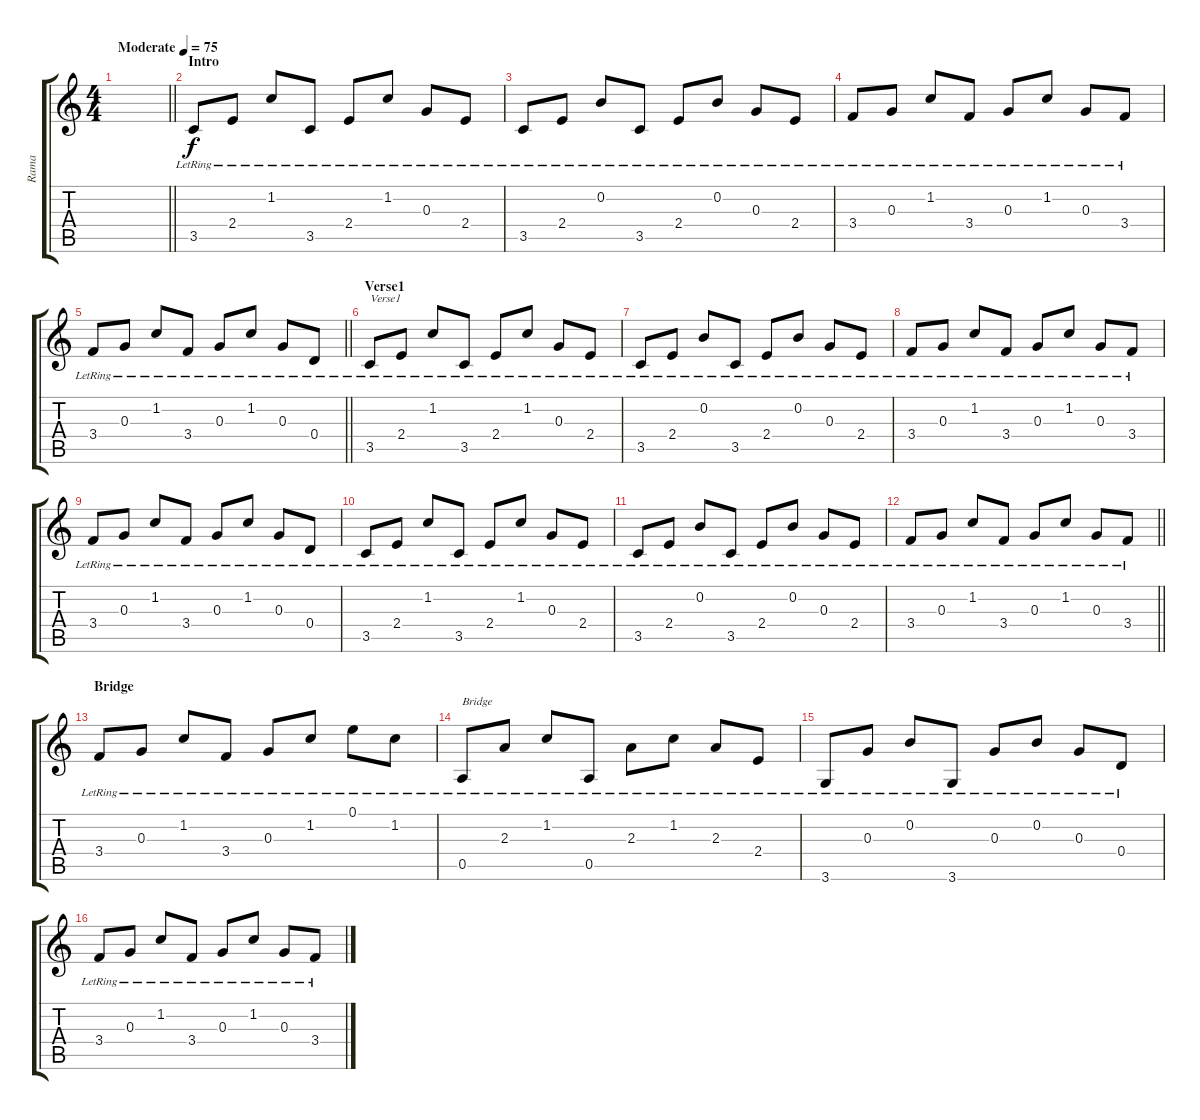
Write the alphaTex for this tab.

\track ("Rama" "Rama") {instrument electricguitarclean}
\staff {score tabs}
\tuning (E4 B3 G3 D3 A2 E2) {hide}
\ts (4 4)
\tempo (75 "Moderate")
\clef g2
\barLineRight lightlight
\ks c
|
\section ("" "Intro")
3.5{lr}.8 2.4{lr}.8 1.2{lr}.8 3.5{lr}.8 2.4{lr}.8 1.2{lr}.8 0.3{lr}.8 2.4{lr}.8 |
3.5{lr}.8 2.4{lr}.8 0.2{lr}.8 3.5{lr}.8 2.4{lr}.8 0.2{lr}.8 0.3{lr}.8 2.4{lr}.8 |
3.4{lr}.8 0.3{lr}.8 1.2{lr}.8 3.4{lr}.8 0.3{lr}.8 1.2{lr}.8 0.3{lr}.8 3.4{lr}.8 |
\barLineRight lightlight
3.4{lr}.8 0.3{lr}.8 1.2{lr}.8 3.4{lr}.8 0.3{lr}.8 1.2{lr}.8 0.3{lr}.8 0.4{lr}.8 |
\section ("" "Verse1")
3.5{lr}.8{txt "Verse1"} 2.4{lr}.8 1.2{lr}.8 3.5{lr}.8 2.4{lr}.8 1.2{lr}.8 0.3{lr}.8 2.4{lr}.8 |
3.5{lr}.8 2.4{lr}.8 0.2{lr}.8 3.5{lr}.8 2.4{lr}.8 0.2{lr}.8 0.3{lr}.8 2.4{lr}.8 |
3.4{lr}.8 0.3{lr}.8 1.2{lr}.8 3.4{lr}.8 0.3{lr}.8 1.2{lr}.8 0.3{lr}.8 3.4{lr}.8 |
3.4{lr}.8 0.3{lr}.8 1.2{lr}.8 3.4{lr}.8 0.3{lr}.8 1.2{lr}.8 0.3{lr}.8 0.4{lr}.8 |
3.5{lr}.8 2.4{lr}.8 1.2{lr}.8 3.5{lr}.8 2.4{lr}.8 1.2{lr}.8 0.3{lr}.8 2.4{lr}.8 |
3.5{lr}.8 2.4{lr}.8 0.2{lr}.8 3.5{lr}.8 2.4{lr}.8 0.2{lr}.8 0.3{lr}.8 2.4{lr}.8 |
\barLineRight lightlight
3.4{lr}.8 0.3{lr}.8 1.2{lr}.8 3.4{lr}.8 0.3{lr}.8 1.2{lr}.8 0.3{lr}.8 3.4{lr}.8 |
\section ("" "Bridge")
3.4{lr}.8 0.3{lr}.8 1.2{lr}.8 3.4{lr}.8 0.3{lr}.8 1.2{lr}.8 0.1{lr}.8 1.2{lr}.8 |
0.5{lr}.8{txt "Bridge"} 2.3{lr}.8 1.2{lr}.8 0.5{lr}.8 2.3{lr}.8 1.2{lr}.8 2.3{lr}.8 2.4{lr}.8 |
3.6{lr}.8 0.3{lr}.8 0.2{lr}.8 3.6{lr}.8 0.3{lr}.8 0.2{lr}.8 0.3{lr}.8 0.4{lr}.8 |
3.4{lr}.8 0.3{lr}.8 1.2{lr}.8 3.4{lr}.8 0.3{lr}.8 1.2{lr}.8 0.3{lr}.8 3.4{lr}.8
